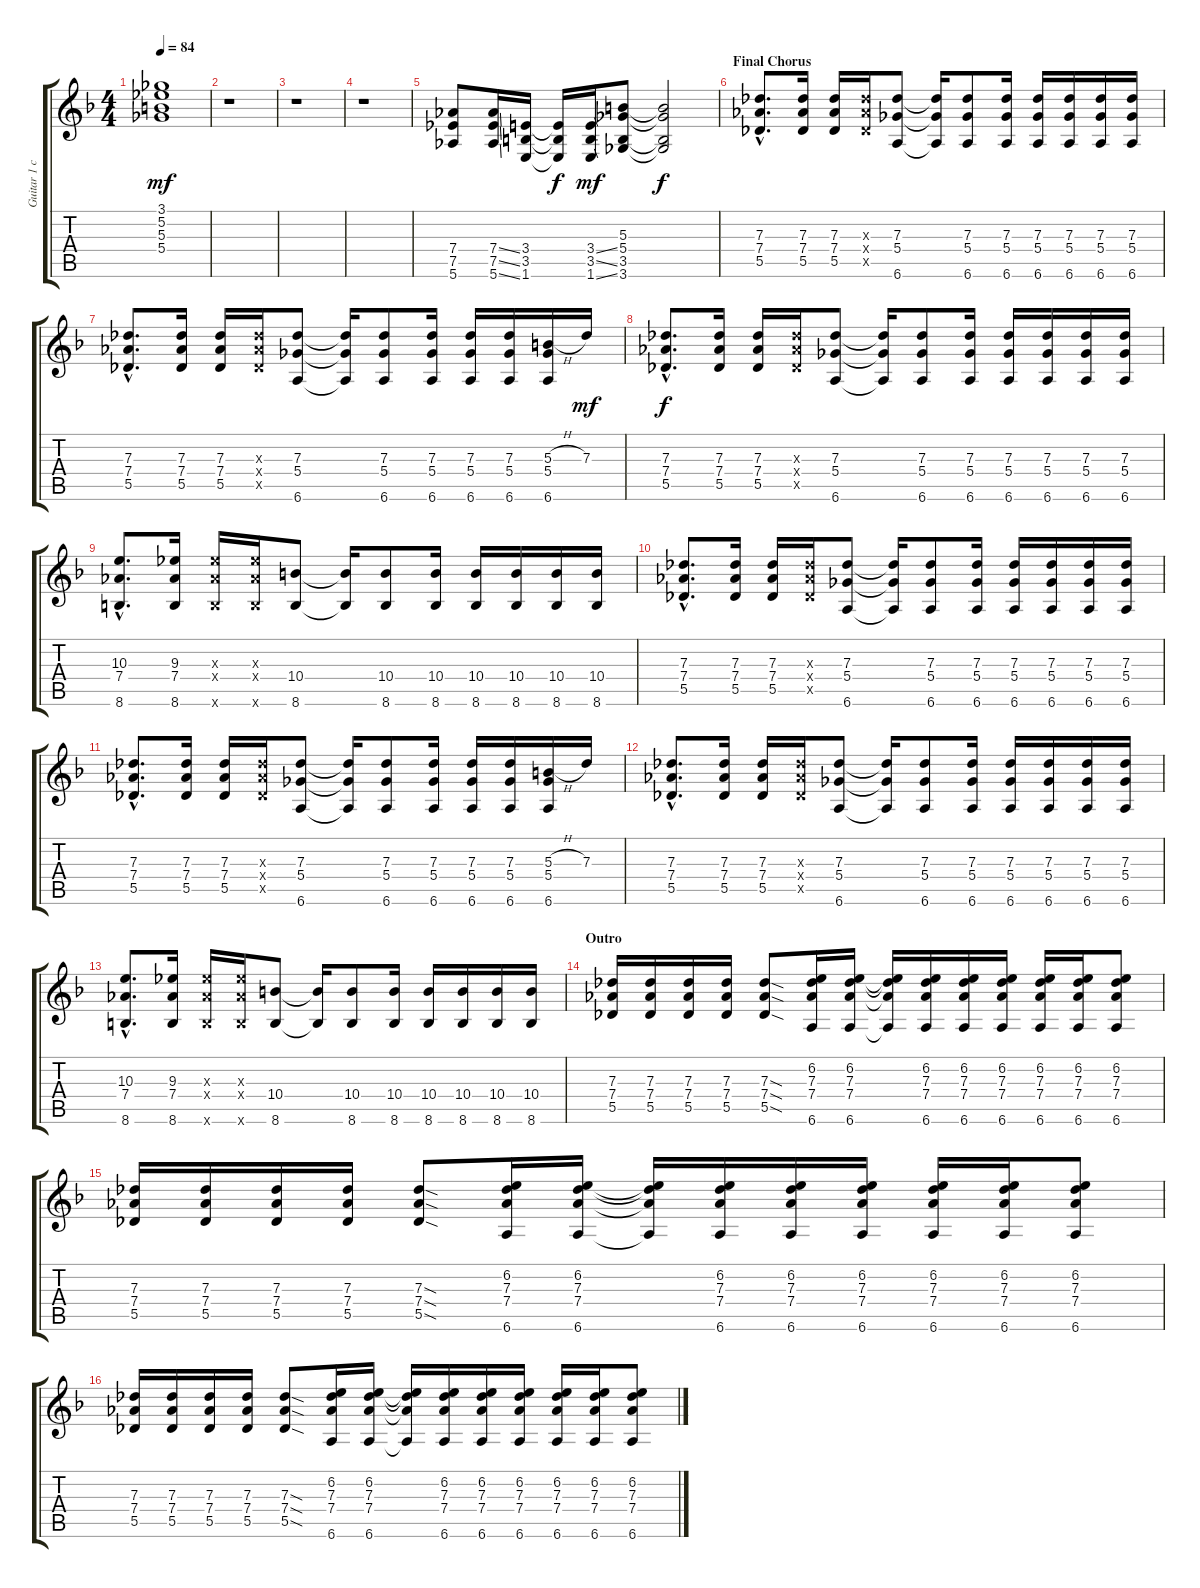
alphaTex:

\track ("Guitar 1 clean w/chorus" "Guitar 1 c") {instrument electricguitarclean}
\staff {score tabs}
\tuning (Eb4 Bb3 Gb3 Db3 Ab2 Eb2) {hide}
\ts (4 4)
\tempo 84
\clef g2
\ks dminor
(3.1 5.2 5.3 5.4).1{dy mf} |
r.1 |
r.1 |
r.1 |
(7.4 7.5 5.6).8{instrument distortionguitar} (7.4{ss} 7.5{ss} 5.6{ss}).16 (3.4 3.5 1.6).16 (3.4{t} 3.5{t} 1.6{t}).16{dy f} (3.4{ss} 3.5{ss} 1.6{ss}).16{dy mf} (5.3 5.4 3.5 3.6).8 (5.3{t} 5.4{t} 3.5{t} 3.6{t}).2{dy f} |
\section ("" "Final Chorus")
(7.3{hac} 7.4{hac} 5.5{hac}).8{d} (7.3 7.4 5.5).16 (7.3 7.4 5.5).16 (7.3{x} 7.4{x} 5.5{x}).16 (7.3 5.4 6.6).8 (7.3{t} 5.4{t} 6.6{t}).16 (7.3 5.4 6.6).8 (7.3 5.4 6.6).16 (7.3 5.4 6.6).16 (7.3 5.4 6.6).16 (7.3 5.4 6.6).16 (7.3 5.4 6.6).16 |
(7.3{hac} 7.4{hac} 5.5{hac}).8{d} (7.3 7.4 5.5).16 (7.3 7.4 5.5).16 (7.3{x} 7.4{x} 5.5{x}).16 (7.3 5.4 6.6).8 (7.3{t} 5.4{t} 6.6{t}).16 (7.3 5.4 6.6).8 (7.3 5.4 6.6).16 (7.3 5.4 6.6).16 (7.3 5.4 6.6).16 (5.3{h} 5.4 6.6).16 7.3.16{dy mf} |
(7.3{hac} 7.4{hac} 5.5{hac}).8{d dy f} (7.3 7.4 5.5).16 (7.3 7.4 5.5).16 (7.3{x} 7.4{x} 5.5{x}).16 (7.3 5.4 6.6).8 (7.3{t} 5.4{t} 6.6{t}).16 (7.3 5.4 6.6).8 (7.3 5.4 6.6).16 (7.3 5.4 6.6).16 (7.3 5.4 6.6).16 (7.3 5.4 6.6).16 (7.3 5.4 6.6).16 |
(10.3{hac} 7.4{hac} 8.6{hac}).8{d} (9.3 7.4 8.6).16 (9.3{x} 7.4{x} 8.6{x}).16 (9.3{x} 7.4{x} 8.6{x}).16 (10.4 8.6).8 (10.4{t} 8.6{t}).16 (10.4 8.6).8 (10.4 8.6).16 (10.4 8.6).16 (10.4 8.6).16 (10.4 8.6).16 (10.4 8.6).16 |
(7.3{hac} 7.4{hac} 5.5{hac}).8{d} (7.3 7.4 5.5).16 (7.3 7.4 5.5).16 (7.3{x} 7.4{x} 5.5{x}).16 (7.3 5.4 6.6).8 (7.3{t} 5.4{t} 6.6{t}).16 (7.3 5.4 6.6).8 (7.3 5.4 6.6).16 (7.3 5.4 6.6).16 (7.3 5.4 6.6).16 (7.3 5.4 6.6).16 (7.3 5.4 6.6).16 |
(7.3{hac} 7.4{hac} 5.5{hac}).8{d} (7.3 7.4 5.5).16 (7.3 7.4 5.5).16 (7.3{x} 7.4{x} 5.5{x}).16 (7.3 5.4 6.6).8 (7.3{t} 5.4{t} 6.6{t}).16 (7.3 5.4 6.6).8 (7.3 5.4 6.6).16 (7.3 5.4 6.6).16 (7.3 5.4 6.6).16 (5.3{h} 5.4 6.6).16 7.3.16 |
(7.3{hac} 7.4{hac} 5.5{hac}).8{d} (7.3 7.4 5.5).16 (7.3 7.4 5.5).16 (7.3{x} 7.4{x} 5.5{x}).16 (7.3 5.4 6.6).8 (7.3{t} 5.4{t} 6.6{t}).16 (7.3 5.4 6.6).8 (7.3 5.4 6.6).16 (7.3 5.4 6.6).16 (7.3 5.4 6.6).16 (7.3 5.4 6.6).16 (7.3 5.4 6.6).16 |
(10.3{hac} 7.4{hac} 8.6{hac}).8{d} (9.3 7.4 8.6).16 (9.3{x} 7.4{x} 8.6{x}).16 (9.3{x} 7.4{x} 8.6{x}).16 (10.4 8.6).8 (10.4{t} 8.6{t}).16 (10.4 8.6).8 (10.4 8.6).16 (10.4 8.6).16 (10.4 8.6).16 (10.4 8.6).16 (10.4 8.6).16 |
\section ("" "Outro")
(7.3 7.4 5.5).16 (7.3 7.4 5.5).16 (7.3 7.4 5.5).16 (7.3 7.4 5.5).16 (7.3{sod} 7.4{sod} 5.5{sod}).8 (6.2 7.3 7.4 6.6).16 (6.2 7.3 7.4 6.6).16 (6.2{t} 7.3{t} 7.4{t} 6.6{t}).16 (6.2 7.3 7.4 6.6).16 (6.2 7.3 7.4 6.6).16 (6.2 7.3 7.4 6.6).16 (6.2 7.3 7.4 6.6).16 (6.2 7.3 7.4 6.6).16 (6.2 7.3 7.4 6.6).8 |
(7.3 7.4 5.5).16 (7.3 7.4 5.5).16 (7.3 7.4 5.5).16 (7.3 7.4 5.5).16 (7.3{sod} 7.4{sod} 5.5{sod}).8 (6.2 7.3 7.4 6.6).16 (6.2 7.3 7.4 6.6).16 (6.2{t} 7.3{t} 7.4{t} 6.6{t}).16 (6.2 7.3 7.4 6.6).16 (6.2 7.3 7.4 6.6).16 (6.2 7.3 7.4 6.6).16 (6.2 7.3 7.4 6.6).16 (6.2 7.3 7.4 6.6).16 (6.2 7.3 7.4 6.6).8 |
(7.3 7.4 5.5).16 (7.3 7.4 5.5).16 (7.3 7.4 5.5).16 (7.3 7.4 5.5).16 (7.3{sod} 7.4{sod} 5.5{sod}).8 (6.2 7.3 7.4 6.6).16 (6.2 7.3 7.4 6.6).16 (6.2{t} 7.3{t} 7.4{t} 6.6{t}).16 (6.2 7.3 7.4 6.6).16 (6.2 7.3 7.4 6.6).16 (6.2 7.3 7.4 6.6).16 (6.2 7.3 7.4 6.6).16 (6.2 7.3 7.4 6.6).16 (6.2 7.3 7.4 6.6).8
